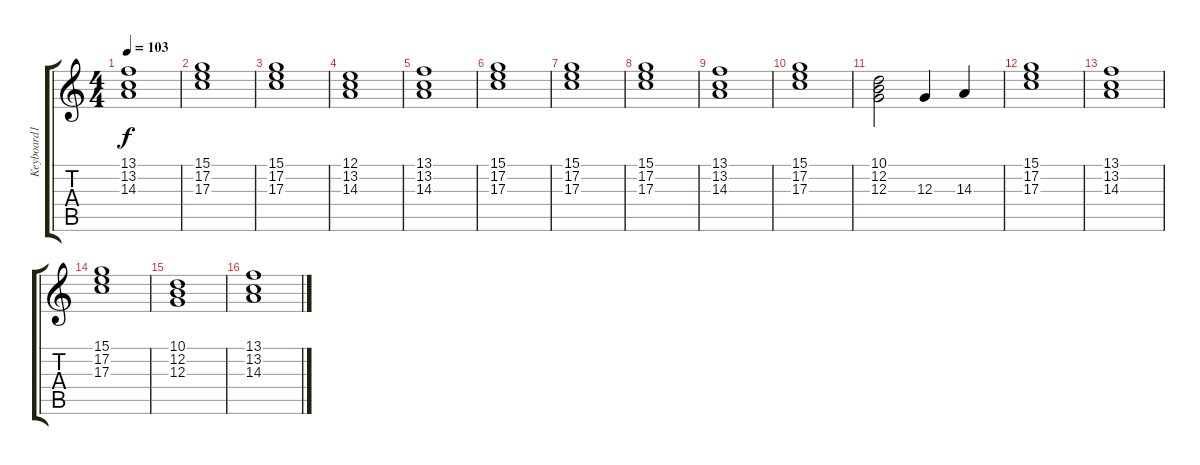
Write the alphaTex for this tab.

\track ("Keyboard1" "Keyboard1") {instrument stringensemble1}
\staff {score tabs}
\tuning (E4 B3 G3 D3 A2 E2) {hide}
\ts (4 4)
\tempo 103
\clef g2
\ks c
(13.1 13.2 14.3).1{dy f} |
(15.1 17.2 17.3).1 |
(15.1 17.2 17.3).1 |
(12.1 13.2 14.3).1 |
(13.1 13.2 14.3).1 |
(15.1 17.2 17.3).1 |
(15.1 17.2 17.3).1 |
(15.1 17.2 17.3).1 |
(13.1 13.2 14.3).1 |
(15.1 17.2 17.3).1 |
(10.1 12.2 12.3).2 12.3.4 14.3.4 |
(15.1 17.2 17.3).1 |
(13.1 13.2 14.3).1 |
(15.1 17.2 17.3).1 |
(10.1 12.2 12.3).1 |
(13.1 13.2 14.3).1
